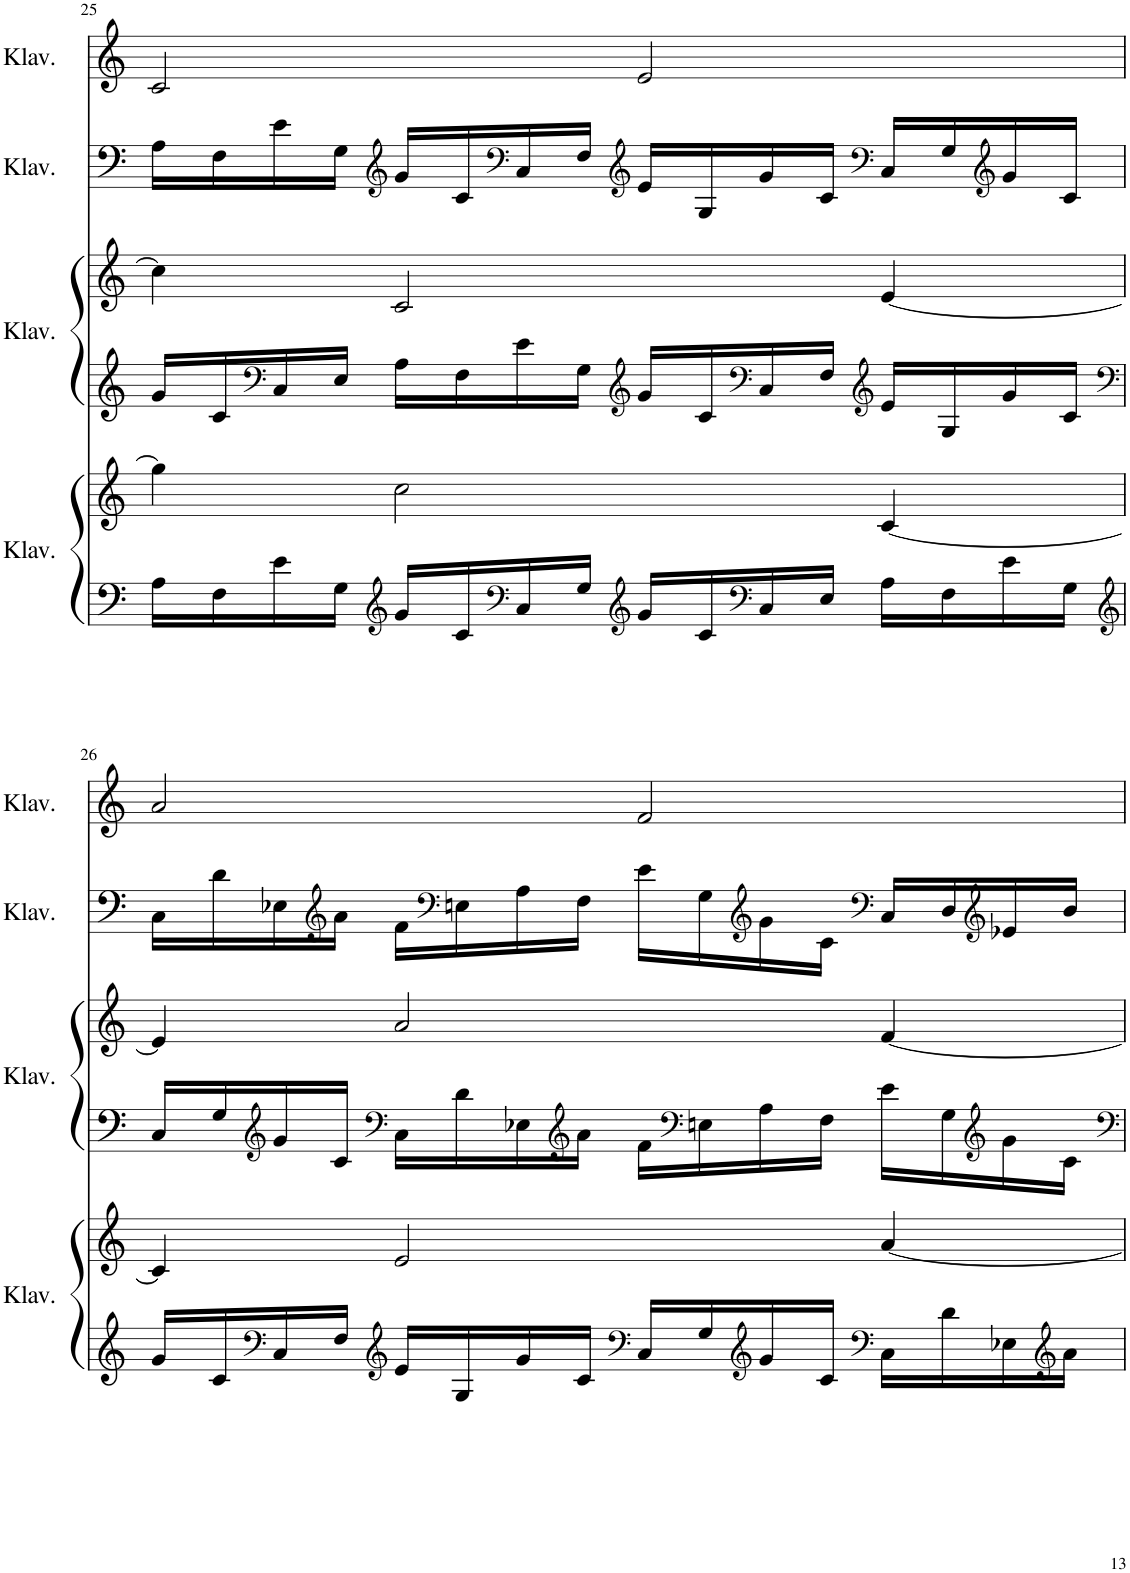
**kern	**kern	**kern	**kern	**kern	**kern
*part4	*part4	*part3	*part3	*part2	*part1
*staff6	*staff5	*staff4	*staff3	*staff2	*staff1
*I"Klavier	*	*I"Klavier	*	*I"Klavier	*I"Klavier
*I'Klav.	*	*I'Klav.	*	*I'Klav.	*I'Klav.
!!LO:PB:g=z
*clefF4	*clefG2	*clefG2	*clefG2	*clefF4	*clefG2
*k[]	*k[]	*k[]	*k[]	*k[]	*k[]
*M4/4	*M4/4	*M4/4	*M4/4	*M4/4	*M4/4
=25	=25	=25	=25	=25	=25
16A\LL	4gg\]	16g/LL	4cc\]	16A\LL	2c/
16F\	.	16c/	.	16F\	.
*	*	*clefF4	*	*	*
16e\	.	16C/	.	16e\	.
16G\JJ	.	16E/JJ	.	16G\JJ	.
*clefG2	*	*	*	*clefG2	*
16g/LL	2cc\	16A\LL	2c/	16g/LL	.
16c/	.	16F\	.	16c/	.
*clefF4	*	*	*	*clefF4	*
16C/	.	16e\	.	16C/	.
16G/JJ	.	16G\JJ	.	16F/JJ	.
*clefG2	*	*clefG2	*	*clefG2	*
16g/LL	.	16g/LL	.	16e/LL	2e/
16c/	.	16c/	.	16G/	.
*clefF4	*	*clefF4	*	*	*
16C/	.	16C/	.	16g/	.
16E/JJ	.	16F/JJ	.	16c/JJ	.
*	*	*clefG2	*	*clefF4	*
16A\LL	[4c/	16e/LL	[4e/	16C/LL	.
16F\	.	16G/	.	16G/	.
*	*	*	*	*clefG2	*
16e\	.	16g/	.	16g/	.
16G\JJ	.	16c/JJ	.	16c/JJ	.
!!LO:LB:g=z
=26	=26	=26	=26	=26	=26
*clefG2	*	*clefF4	*	*	*
16g/LL	4c/]	16C/LL	4e/]	16C\LL	2a/
16c/	.	16G/	.	16d\	.
*clefF4	*	*clefG2	*	*	*
16C/	.	16g/	.	16E-X\	.
*	*	*	*	*clefG2	*
16F/JJ	.	16c/JJ	.	16a\JJ	.
*clefG2	*	*clefF4	*	*	*
16e/LL	2e/	16C\LL	2a/	16f\LL	.
*	*	*	*	*clefF4	*
16G/	.	16d\	.	16En\	.
16g/	.	16E-X\	.	16A\	.
*	*	*clefG2	*	*	*
16c/JJ	.	16a\JJ	.	16F\JJ	.
*clefF4	*	*	*	*	*
16C/LL	.	16f\LL	.	16e\LL	2f/
*	*	*clefF4	*	*	*
16G/	.	16En\	.	16G\	.
*clefG2	*	*	*	*clefG2	*
16g/	.	16A\	.	16g\	.
16c/JJ	.	16F\JJ	.	16c\JJ	.
*clefF4	*	*	*	*clefF4	*
16C\LL	[4a/	16e\LL	[4f/	16C/LL	.
16d\	.	16G\	.	16D/	.
*	*	*clefG2	*	*clefG2	*
16E-X\	.	16g\	.	16e-X/	.
*clefG2	*	*	*	*	*
16a\JJ	.	16c\JJ	.	16b/JJ	.
=	=	=	=	=	=
*-	*-	*-	*-	*-	*-
